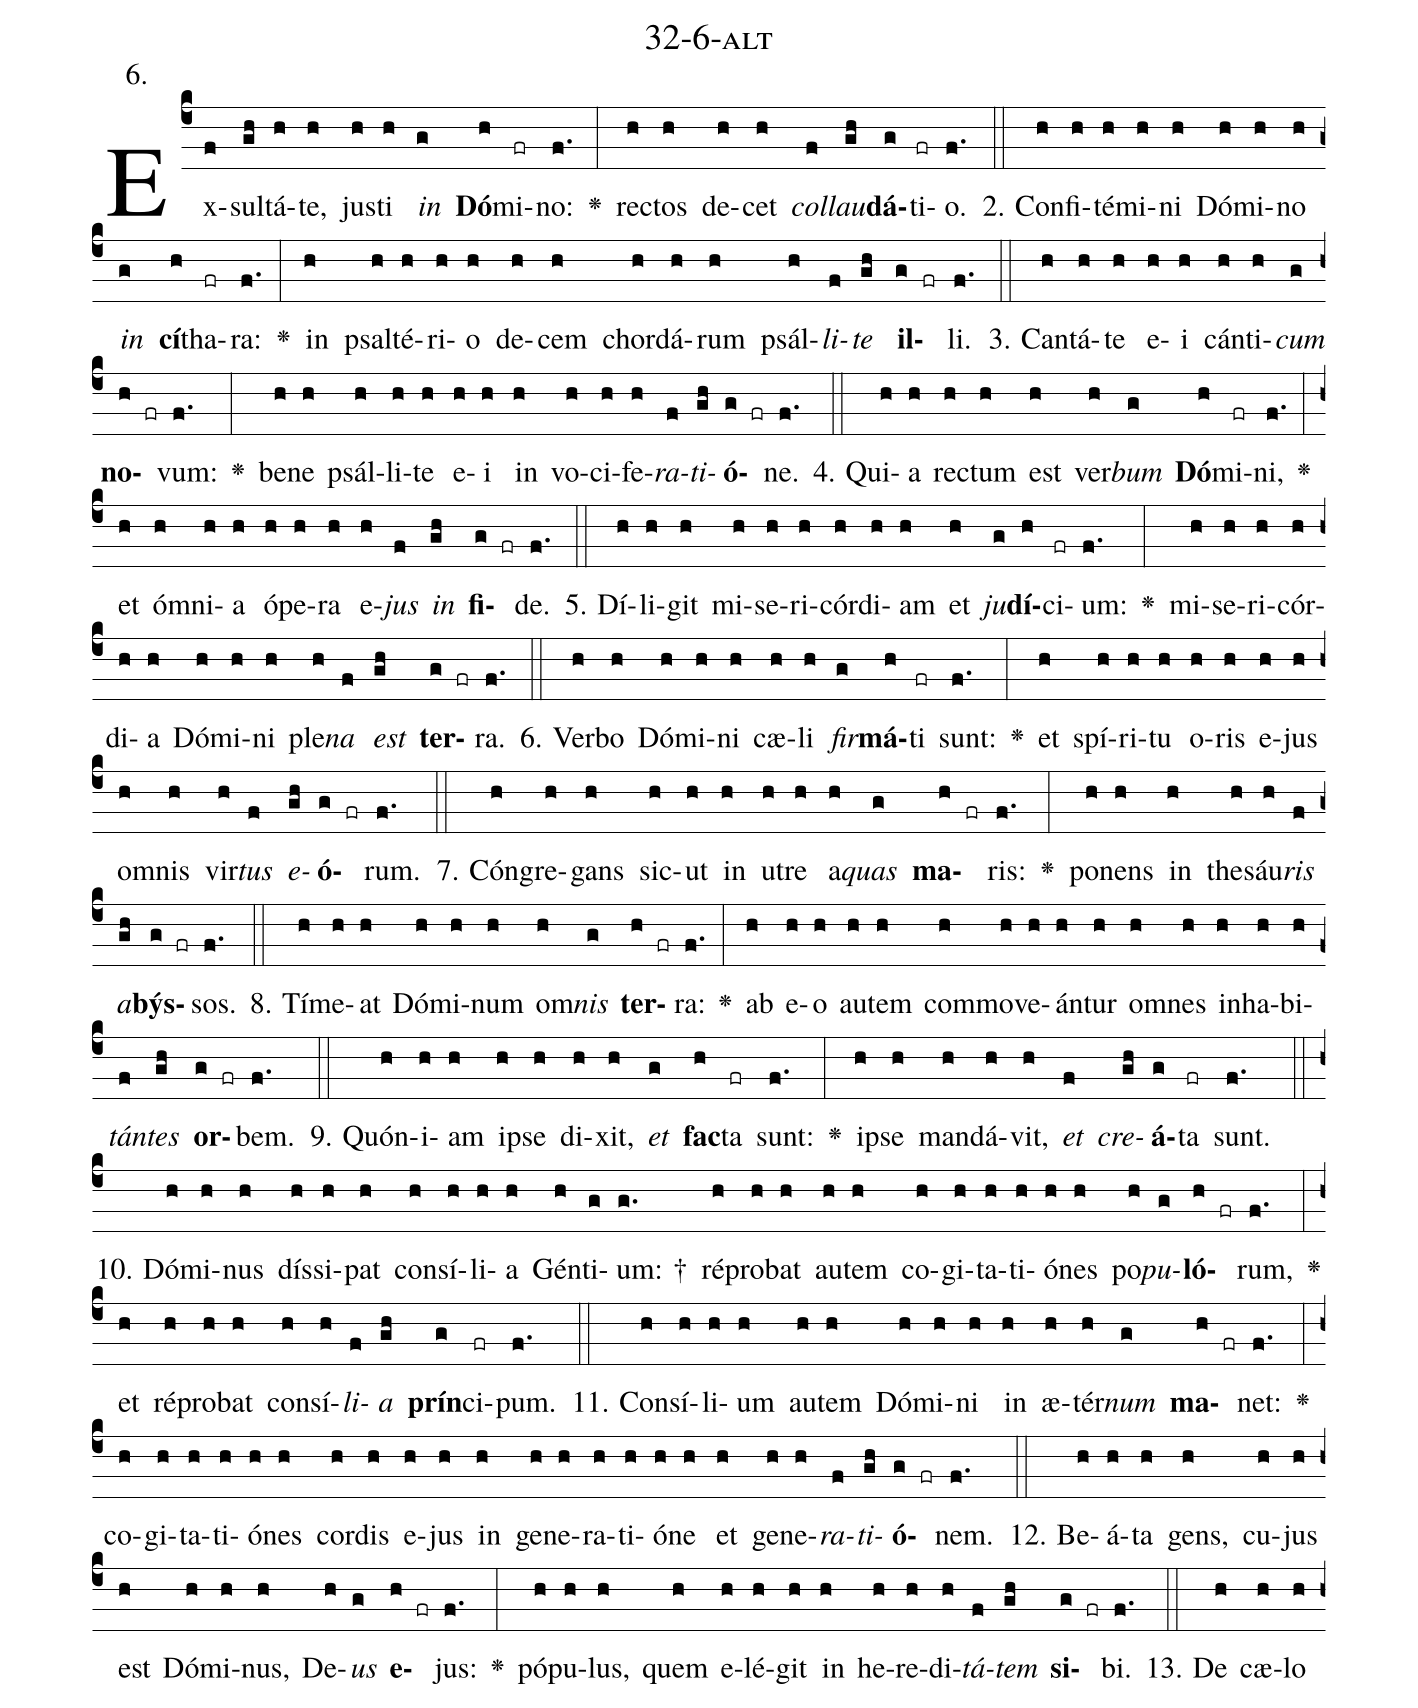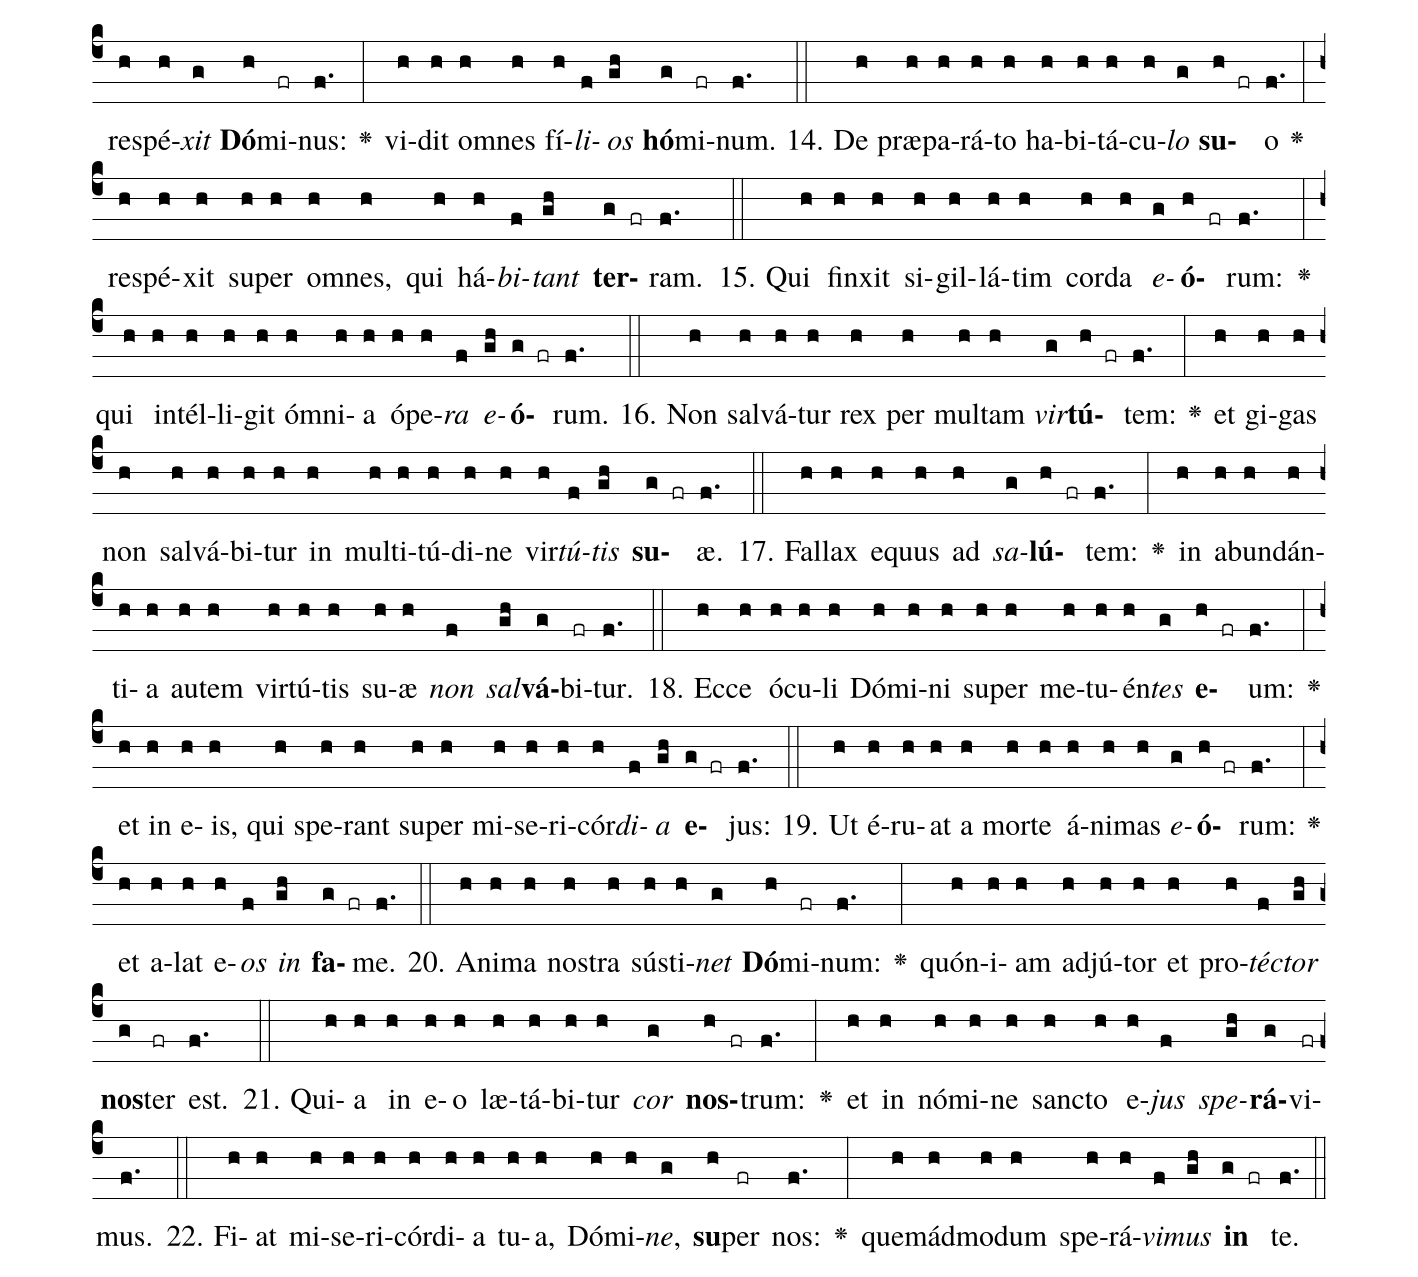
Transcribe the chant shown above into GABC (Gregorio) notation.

name: 32-6-alt;
annotation: 6.;
%%
(c4)Ex(f)sul(gh)tá(h)te,(h) jus(h)ti(h) <i>in</i>(g) <b>Dó</b>(h)mi(fr)no:(f.) <v>\greheightstar</v>(:) rec(h)tos(h) de(h)cet(h) <i>col</i>(f)<i>lau</i>(gh)<b>dá</b>(g)ti(fr)o.(f.) (::)
2. Con(h)fi(h)té(h)mi(h)ni(h) Dó(h)mi(h)no(h) <i>in</i>(g) <b>cí</b>(h)tha(fr)ra:(f.) <v>\greheightstar</v>(:) in(h) psal(h)té(h)ri(h)o(h) de(h)cem(h) chor(h)dá(h)rum(h) psál(h)<i>li</i>(f)<i>te</i>(gh) <b>il</b>(g fr)li.(f.) (::)
3. Can(h)tá(h)te(h) e(h)i(h) cán(h)ti(h)<i>cum</i>(g) <b>no</b>(h fr)vum:(f.) <v>\greheightstar</v>(:) be(h)ne(h) psál(h)li(h)te(h) e(h)i(h) in(h) vo(h)ci(h)fe(h)<i>ra</i>(f)<i>ti</i>(gh)<b>ó</b>(g fr)ne.(f.) (::)
4. Qui(h)a(h) rec(h)tum(h) est(h) ver(h)<i>bum</i>(g) <b>Dó</b>(h)mi(fr)ni,(f.) <v>\greheightstar</v>(:) et(h) óm(h)ni(h)a(h) ó(h)pe(h)ra(h) e(h)<i>jus</i>(f) <i>in</i>(gh) <b>fi</b>(g fr)de.(f.) (::)
5. Dí(h)li(h)git(h) mi(h)se(h)ri(h)cór(h)di(h)am(h) et(h) <i>ju</i>(g)<b>dí</b>(h)ci(fr)um:(f.) <v>\greheightstar</v>(:) mi(h)se(h)ri(h)cór(h)di(h)a(h) Dó(h)mi(h)ni(h) ple(h)<i>na</i>(f) <i>est</i>(gh) <b>ter</b>(g fr)ra.(f.) (::)
6. Ver(h)bo(h) Dó(h)mi(h)ni(h) cæ(h)li(h) <i>fir</i>(g)<b>má</b>(h)ti(fr) sunt:(f.) <v>\greheightstar</v>(:) et(h) spí(h)ri(h)tu(h) o(h)ris(h) e(h)jus(h) om(h)nis(h) vir(h)<i>tus</i>(f) <i>e</i>(gh)<b>ó</b>(g fr)rum.(f.) (::)
7. Cón(h)gre(h)gans(h) sic(h)ut(h) in(h) u(h)tre(h) a(h)<i>quas</i>(g) <b>ma</b>(h fr)ris:(f.) <v>\greheightstar</v>(:) po(h)nens(h) in(h) the(h)sáu(h)<i>ris</i>(f) <i>a</i>(gh)<b>býs</b>(g fr)sos.(f.) (::)
8. Tí(h)me(h)at(h) Dó(h)mi(h)num(h) om(h)<i>nis</i>(g) <b>ter</b>(h fr)ra:(f.) <v>\greheightstar</v>(:) ab(h) e(h)o(h) au(h)tem(h) com(h)mo(h)ve(h)án(h)tur(h) om(h)nes(h) in(h)ha(h)bi(h)<i>tán</i>(f)<i>tes</i>(gh) <b>or</b>(g fr)bem.(f.) (::)
9. Quón(h)i(h)am(h) ip(h)se(h) di(h)xit,(h) <i>et</i>(g) <b>fac</b>(h)ta(fr) sunt:(f.) <v>\greheightstar</v>(:) ip(h)se(h) man(h)dá(h)vit,(h) <i>et</i>(f) <i>cre</i>(gh)<b>á</b>(g)ta(fr) sunt.(f.) (::)
10. Dó(h)mi(h)nus(h) dís(h)si(h)pat(h) con(h)sí(h)li(h)a(h) Gén(h)ti(g)um: †(g.) ré(h)pro(h)bat(h) au(h)tem(h) co(h)gi(h)ta(h)ti(h)ó(h)nes(h) po(h)<i>pu</i>(g)<b>ló</b>(h fr)rum,(f.) <v>\greheightstar</v>(:) et(h) ré(h)pro(h)bat(h) con(h)sí(h)<i>li</i>(f)<i>a</i>(gh) <b>prín</b>(g)ci(fr)pum.(f.) (::)
11. Con(h)sí(h)li(h)um(h) au(h)tem(h) Dó(h)mi(h)ni(h) in(h) æ(h)tér(h)<i>num</i>(g) <b>ma</b>(h fr)net:(f.) <v>\greheightstar</v>(:) co(h)gi(h)ta(h)ti(h)ó(h)nes(h) cor(h)dis(h) e(h)jus(h) in(h) ge(h)ne(h)ra(h)ti(h)ó(h)ne(h) et(h) ge(h)ne(h)<i>ra</i>(f)<i>ti</i>(gh)<b>ó</b>(g fr)nem.(f.) (::)
12. Be(h)á(h)ta(h) gens,(h) cu(h)jus(h) est(h) Dó(h)mi(h)nus,(h) De(h)<i>us</i>(g) <b>e</b>(h fr)jus:(f.) <v>\greheightstar</v>(:) pó(h)pu(h)lus,(h) quem(h) e(h)lé(h)git(h) in(h) he(h)re(h)di(h)<i>tá</i>(f)<i>tem</i>(gh) <b>si</b>(g fr)bi.(f.) (::)
13. De(h) cæ(h)lo(h) re(h)spé(h)<i>xit</i>(g) <b>Dó</b>(h)mi(fr)nus:(f.) <v>\greheightstar</v>(:) vi(h)dit(h) om(h)nes(h) fí(h)<i>li</i>(f)<i>os</i>(gh) <b>hó</b>(g)mi(fr)num.(f.) (::)
14. De(h) præ(h)pa(h)rá(h)to(h) ha(h)bi(h)tá(h)cu(h)<i>lo</i>(g) <b>su</b>(h fr)o(f.) <v>\greheightstar</v>(:) re(h)spé(h)xit(h) su(h)per(h) om(h)nes,(h) qui(h) há(h)<i>bi</i>(f)<i>tant</i>(gh) <b>ter</b>(g fr)ram.(f.) (::)
15. Qui(h) fin(h)xit(h) si(h)gil(h)lá(h)tim(h) cor(h)da(h) <i>e</i>(g)<b>ó</b>(h fr)rum:(f.) <v>\greheightstar</v>(:) qui(h) in(h)tél(h)li(h)git(h) óm(h)ni(h)a(h) ó(h)pe(h)<i>ra</i>(f) <i>e</i>(gh)<b>ó</b>(g fr)rum.(f.) (::)
16. Non(h) sal(h)vá(h)tur(h) rex(h) per(h) mul(h)tam(h) <i>vir</i>(g)<b>tú</b>(h fr)tem:(f.) <v>\greheightstar</v>(:) et(h) gi(h)gas(h) non(h) sal(h)vá(h)bi(h)tur(h) in(h) mul(h)ti(h)tú(h)di(h)ne(h) vir(h)<i>tú</i>(f)<i>tis</i>(gh) <b>su</b>(g fr)æ.(f.) (::)
17. Fal(h)lax(h) e(h)quus(h) ad(h) <i>sa</i>(g)<b>lú</b>(h fr)tem:(f.) <v>\greheightstar</v>(:) in(h) ab(h)un(h)dán(h)ti(h)a(h) au(h)tem(h) vir(h)tú(h)tis(h) su(h)æ(h) <i>non</i>(f) <i>sal</i>(gh)<b>vá</b>(g)bi(fr)tur.(f.) (::)
18. Ec(h)ce(h) ó(h)cu(h)li(h) Dó(h)mi(h)ni(h) su(h)per(h) me(h)tu(h)én(h)<i>tes</i>(g) <b>e</b>(h fr)um:(f.) <v>\greheightstar</v>(:) et(h) in(h) e(h)is,(h) qui(h) spe(h)rant(h) su(h)per(h) mi(h)se(h)ri(h)cór(h)<i>di</i>(f)<i>a</i>(gh) <b>e</b>(g fr)jus:(f.) (::)
19. Ut(h) é(h)ru(h)at(h) a(h) mor(h)te(h) á(h)ni(h)mas(h) <i>e</i>(g)<b>ó</b>(h fr)rum:(f.) <v>\greheightstar</v>(:) et(h) a(h)lat(h) e(h)<i>os</i>(f) <i>in</i>(gh) <b>fa</b>(g fr)me.(f.) (::)
20. A(h)ni(h)ma(h) nos(h)tra(h) sús(h)ti(h)<i>net</i>(g) <b>Dó</b>(h)mi(fr)num:(f.) <v>\greheightstar</v>(:) quón(h)i(h)am(h) ad(h)jú(h)tor(h) et(h) pro(h)<i>téc</i>(f)<i>tor</i>(gh) <b>nos</b>(g)ter(fr) est.(f.) (::)
21. Qui(h)a(h) in(h) e(h)o(h) læ(h)tá(h)bi(h)tur(h) <i>cor</i>(g) <b>nos</b>(h fr)trum:(f.) <v>\greheightstar</v>(:) et(h) in(h) nó(h)mi(h)ne(h) sanc(h)to(h) e(h)<i>jus</i>(f) <i>spe</i>(gh)<b>rá</b>(g)vi(fr)mus.(f.) (::)
22. Fi(h)at(h) mi(h)se(h)ri(h)cór(h)di(h)a(h) tu(h)a,(h) Dó(h)mi(h)<i>ne</i>,(g) <b>su</b>(h)per(fr) nos:(f.) <v>\greheightstar</v>(:) quem(h)ád(h)mo(h)dum(h) spe(h)rá(h)<i>vi</i>(f)<i>mus</i>(gh) <b>in</b>(g fr) te.(f.) (::)
